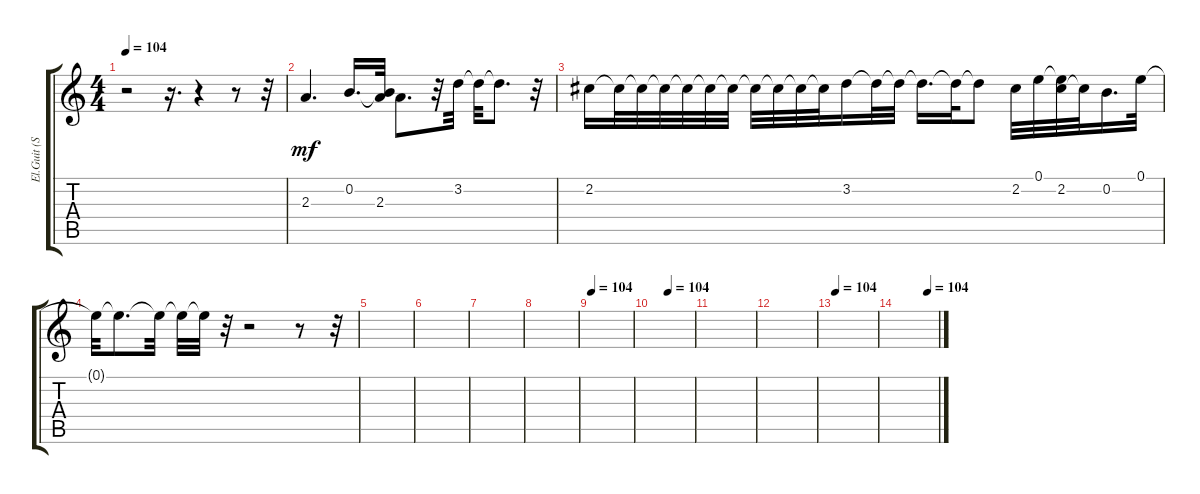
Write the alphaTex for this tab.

\track ("El.Guit (Staff 1)" "El.Guit (S") {instrument electricguitarclean}
\staff {score tabs}
\tuning (E4 B3 G3 D3 A2 E2) {hide}
\ts (4 4)
\tempo 104
\clef g2
\ks c
r.2{dy mf} r.16{d} r.4 r.8 r.32 |
2.3.4{d} 0.2.16{d} (0.2{t} 2.3).32 2.3{t}.8{d} r.32 3.2.32 3.2{t}.32 3.2{t}.8{d} r.32 |
2.2.16 2.2{t}.32 2.2{t}.32 2.2{t}.32 2.2{t}.32 2.2{t}.32 2.2{t}.32 2.2{t}.32 2.2{t}.32 2.2{t}.32 2.2{t}.32 3.2.16 3.2{t}.32 3.2{t}.32 3.2{t}.16{d} 3.2{t}.32 3.2{t}.8 2.2.32 0.1.32 (0.1{t} 2.2).32 2.2{t}.32 0.2.16{d} 0.1.32 |
0.1{t}.32 0.1{t}.8{d} 0.1{t}.32 0.1{t}.32 0.1{t}.32 r.32 r.2 r.8 r.32 |
|
|
|
|
\tempo 104
|
\tempo (104 0.375)
|
|
|
\tempo 104
|
\tempo (104 0.75)
